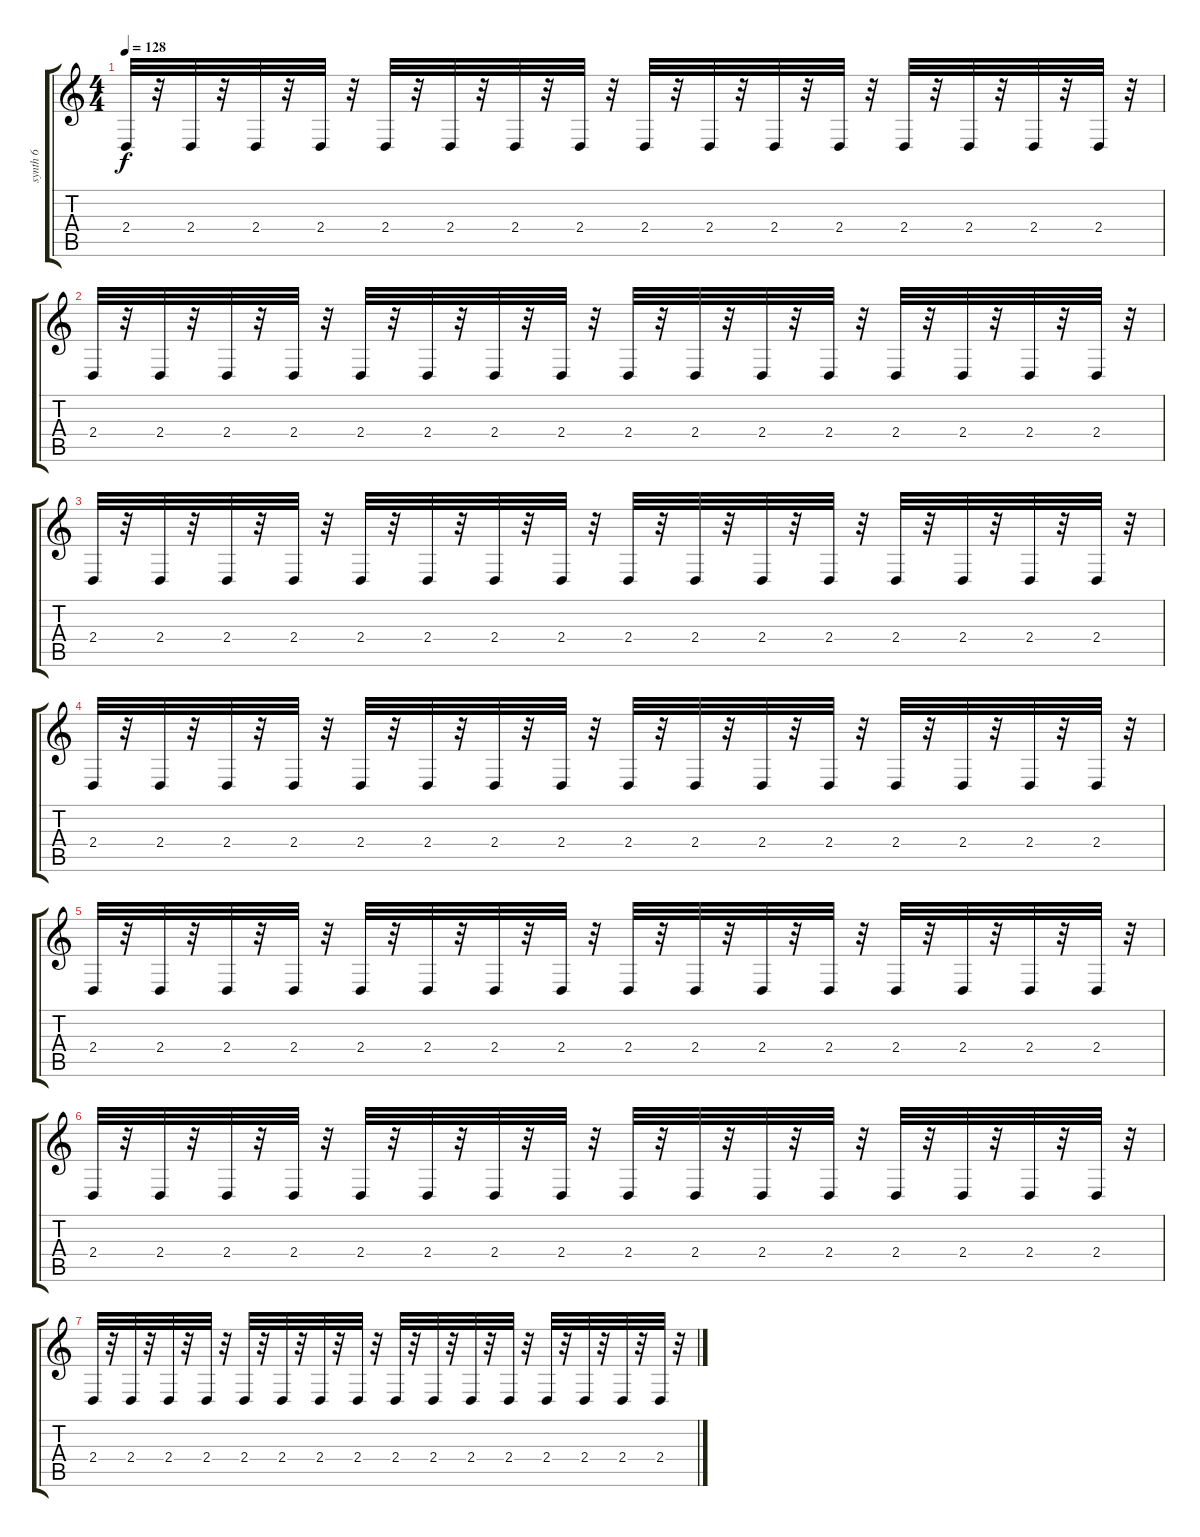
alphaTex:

\track ("synth 6" "synth 6") {instrument lead2sawtooth}
\staff {score tabs}
\tuning (D4 A3 F3 C3 G2 D2) {hide}
\ts (4 4)
\tempo 128
\clef g2
\ks c
2.4.32{dy f} r.32 2.4.32 r.32 2.4.32 r.32 2.4.32 r.32 2.4.32 r.32 2.4.32 r.32 2.4.32 r.32 2.4.32 r.32 2.4.32 r.32 2.4.32 r.32 2.4.32 r.32 2.4.32 r.32 2.4.32 r.32 2.4.32 r.32 2.4.32 r.32 2.4.32 r.32 |
2.4.32 r.32 2.4.32 r.32 2.4.32 r.32 2.4.32 r.32 2.4.32 r.32 2.4.32 r.32 2.4.32 r.32 2.4.32 r.32 2.4.32 r.32 2.4.32 r.32 2.4.32 r.32 2.4.32 r.32 2.4.32 r.32 2.4.32 r.32 2.4.32 r.32 2.4.32 r.32 |
2.4.32 r.32 2.4.32 r.32 2.4.32 r.32 2.4.32 r.32 2.4.32 r.32 2.4.32 r.32 2.4.32 r.32 2.4.32 r.32 2.4.32 r.32 2.4.32 r.32 2.4.32 r.32 2.4.32 r.32 2.4.32 r.32 2.4.32 r.32 2.4.32 r.32 2.4.32 r.32 |
2.4.32 r.32 2.4.32 r.32 2.4.32 r.32 2.4.32 r.32 2.4.32 r.32 2.4.32 r.32 2.4.32 r.32 2.4.32 r.32 2.4.32 r.32 2.4.32 r.32 2.4.32 r.32 2.4.32 r.32 2.4.32 r.32 2.4.32 r.32 2.4.32 r.32 2.4.32 r.32 |
2.4.32 r.32 2.4.32 r.32 2.4.32 r.32 2.4.32 r.32 2.4.32 r.32 2.4.32 r.32 2.4.32 r.32 2.4.32 r.32 2.4.32 r.32 2.4.32 r.32 2.4.32 r.32 2.4.32 r.32 2.4.32 r.32 2.4.32 r.32 2.4.32 r.32 2.4.32 r.32 |
2.4.32 r.32 2.4.32 r.32 2.4.32 r.32 2.4.32 r.32 2.4.32 r.32 2.4.32 r.32 2.4.32 r.32 2.4.32 r.32 2.4.32 r.32 2.4.32 r.32 2.4.32 r.32 2.4.32 r.32 2.4.32 r.32 2.4.32 r.32 2.4.32 r.32 2.4.32 r.32 |
2.4.32 r.32 2.4.32 r.32 2.4.32 r.32 2.4.32 r.32 2.4.32 r.32 2.4.32 r.32 2.4.32 r.32 2.4.32 r.32 2.4.32 r.32 2.4.32 r.32 2.4.32 r.32 2.4.32 r.32 2.4.32 r.32 2.4.32 r.32 2.4.32 r.32 2.4.32 r.32
